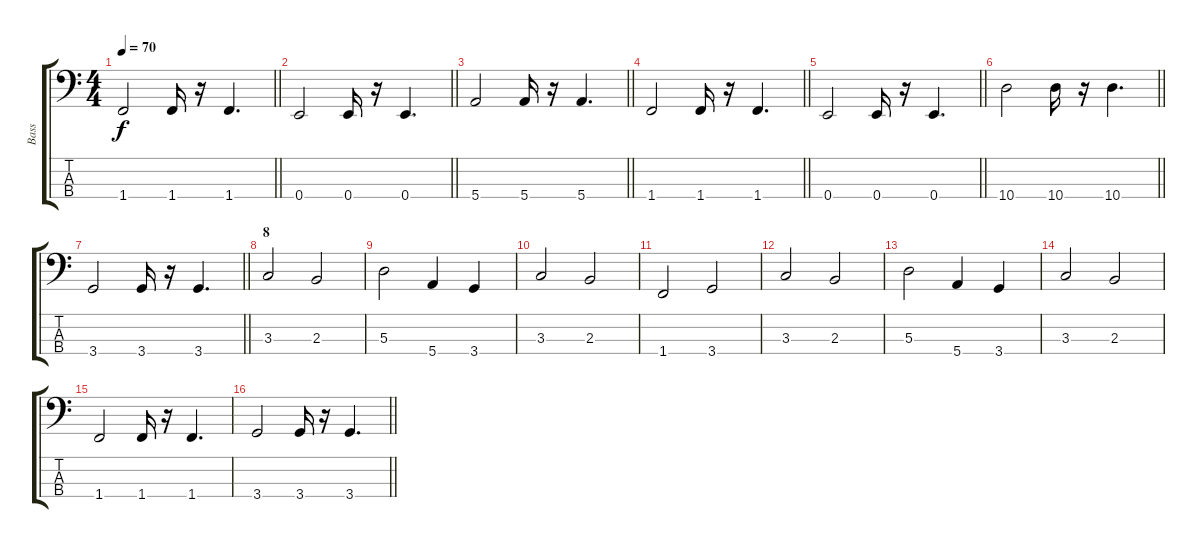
\track ("Bass" "Bass") {instrument electricbassfinger}
\staff {score tabs}
\tuning (G2 D2 A1 E1) {hide}
\ts (4 4)
\tempo 70
\clef f4
\barLineRight lightlight
\ks c
1.4.2{dy f} 1.4.16 r.16 1.4.4{d} |
\barLineRight lightlight
0.4.2 0.4.16 r.16 0.4.4{d} |
\barLineRight lightlight
5.4.2 5.4.16 r.16 5.4.4{d} |
\barLineRight lightlight
1.4.2 1.4.16 r.16 1.4.4{d} |
\barLineRight lightlight
0.4.2 0.4.16 r.16 0.4.4{d} |
\barLineRight lightlight
10.4.2 10.4.16 r.16 10.4.4{d} |
\barLineRight lightlight
3.4.2 3.4.16 r.16 3.4.4{d} |
\section ("" "8")
3.3.2 2.3.2 |
5.3.2 5.4.4 3.4.4 |
3.3.2 2.3.2 |
1.4.2 3.4.2 |
3.3.2 2.3.2 |
5.3.2 5.4.4 3.4.4 |
3.3.2 2.3.2 |
1.4.2 1.4.16 r.16 1.4.4{d} |
\barLineRight lightlight
3.4.2 3.4.16 r.16 3.4.4{d}
